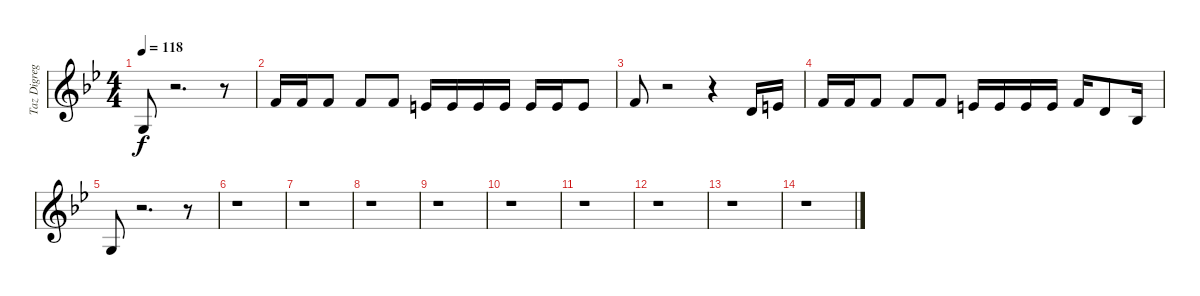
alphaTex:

\track ("Taz Digregoro Vocals" "Taz Digreg") {instrument violin}
\staff {score}
\tuning (E4 B3 G3 D3 A2 E2) {hide}
\ts (4 4)
\tempo 118
\clef g2
\ks gminor
5.4.8{dy f} r.2{d} r.8 |
6.2.16 6.2.16 6.2.8 6.2.8 6.2.8 5.2.16 5.2.16 5.2.16 5.2.16 5.2.16 5.2.16 5.2.8 |
6.2.8 r.2 r.4 3.2.16 5.2.16 |
6.2.16 6.2.16 6.2.8 6.2.8 6.2.8 5.2.16 5.2.16 5.2.16 5.2.16 6.2.16 3.2.8 3.3.16 |
5.4.8 r.2{d} r.8 |
r.1 |
r.1 |
r.1 |
r.1 |
r.1 |
r.1 |
r.1 |
r.1 |
r.1
